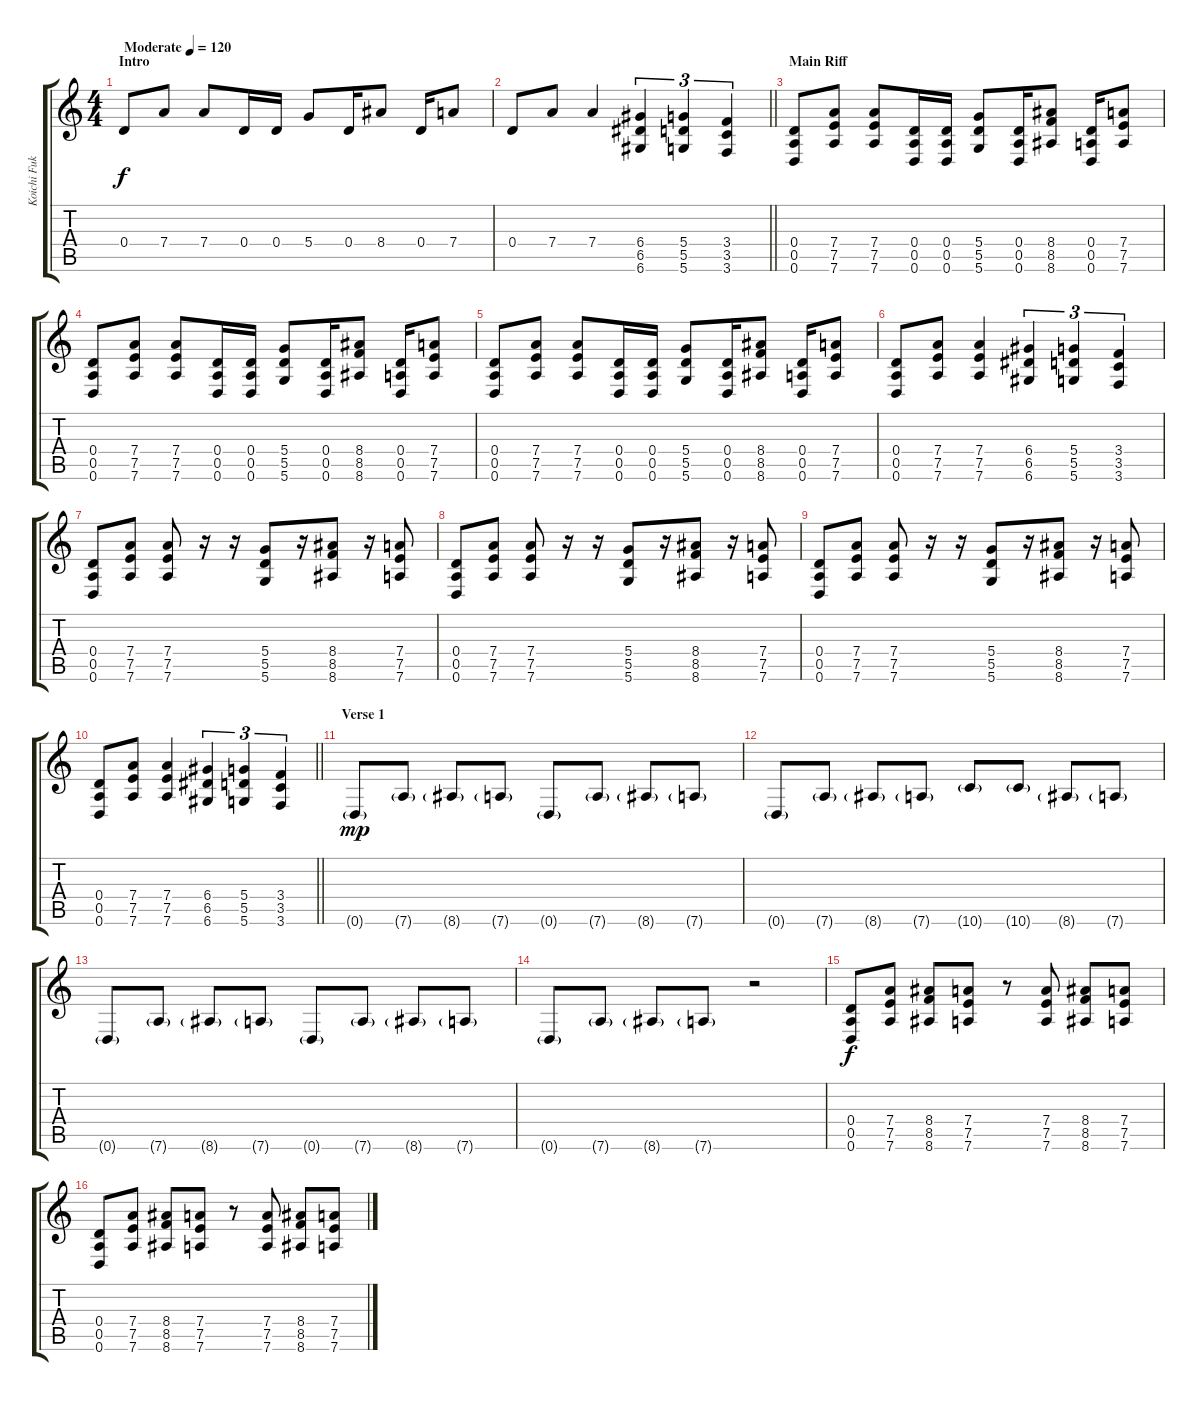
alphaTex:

\track ("Koichi Fukuda" "Koichi Fuk") {instrument distortionguitar}
\staff {score tabs}
\tuning (E4 B3 G3 D3 A2 D2) {hide}
\ts (4 4)
\section ("" "Intro")
\tempo (120 "Moderate")
\clef g2
\ks c
0.4.8{dy f instrument distortionguitar} 7.4.8 7.4.8 0.4.16 0.4.16 5.4.8 0.4.16 8.4.8 0.4.16 7.4.8 |
\barLineRight lightlight
0.4.8 7.4.8 7.4.4 (6.4 6.5 6.6).4{tu (3 2)} (5.4 5.5 5.6).4{tu (3 2)} (3.4 3.5 3.6).4{tu (3 2)} |
\section ("" "Main Riff")
(0.4 0.5 0.6).8 (7.4 7.5 7.6).8 (7.4 7.5 7.6).8 (0.4 0.5 0.6).16 (0.4 0.5 0.6).16 (5.4 5.5 5.6).8 (0.4 0.5 0.6).16 (8.4 8.5 8.6).8 (0.4 0.5 0.6).16 (7.4 7.5 7.6).8 |
(0.4 0.5 0.6).8 (7.4 7.5 7.6).8 (7.4 7.5 7.6).8 (0.4 0.5 0.6).16 (0.4 0.5 0.6).16 (5.4 5.5 5.6).8 (0.4 0.5 0.6).16 (8.4 8.5 8.6).8 (0.4 0.5 0.6).16 (7.4 7.5 7.6).8 |
(0.4 0.5 0.6).8 (7.4 7.5 7.6).8 (7.4 7.5 7.6).8 (0.4 0.5 0.6).16 (0.4 0.5 0.6).16 (5.4 5.5 5.6).8 (0.4 0.5 0.6).16 (8.4 8.5 8.6).8 (0.4 0.5 0.6).16 (7.4 7.5 7.6).8 |
(0.4 0.5 0.6).8 (7.4 7.5 7.6).8 (7.4 7.5 7.6).4 (6.4 6.5 6.6).4{tu (3 2)} (5.4 5.5 5.6).4{tu (3 2)} (3.4 3.5 3.6).4{tu (3 2)} |
(0.4 0.5 0.6).8 (7.4 7.5 7.6).8 (7.4 7.5 7.6).8 r.16 r.16 (5.4 5.5 5.6).8 r.16 (8.4 8.5 8.6).8 r.16 (7.4 7.5 7.6).8 |
(0.4 0.5 0.6).8 (7.4 7.5 7.6).8 (7.4 7.5 7.6).8 r.16 r.16 (5.4 5.5 5.6).8 r.16 (8.4 8.5 8.6).8 r.16 (7.4 7.5 7.6).8 |
(0.4 0.5 0.6).8 (7.4 7.5 7.6).8 (7.4 7.5 7.6).8 r.16 r.16 (5.4 5.5 5.6).8 r.16 (8.4 8.5 8.6).8 r.16 (7.4 7.5 7.6).8 |
\barLineRight lightlight
(0.4 0.5 0.6).8 (7.4 7.5 7.6).8 (7.4 7.5 7.6).4 (6.4 6.5 6.6).4{tu (3 2)} (5.4 5.5 5.6).4{tu (3 2)} (3.4 3.5 3.6).4{tu (3 2)} |
\section ("" "Verse 1")
0.6{g}.8{dy mp} 7.6{g}.8 8.6{g}.8 7.6{g}.8 0.6{g}.8 7.6{g}.8 8.6{g}.8 7.6{g}.8 |
0.6{g}.8 7.6{g}.8 8.6{g}.8 7.6{g}.8 10.6{g}.8 10.6{g}.8 8.6{g}.8 7.6{g}.8 |
0.6{g}.8 7.6{g}.8 8.6{g}.8 7.6{g}.8 0.6{g}.8 7.6{g}.8 8.6{g}.8 7.6{g}.8 |
0.6{g}.8 7.6{g}.8 8.6{g}.8 7.6{g}.8 r.2 |
(0.4 0.5 0.6).8{dy f} (7.4 7.5 7.6).8 (8.4 8.5 8.6).8 (7.4 7.5 7.6).8 r.8 (7.4 7.5 7.6).8 (8.4 8.5 8.6).8 (7.4 7.5 7.6).8 |
(0.4 0.5 0.6).8 (7.4 7.5 7.6).8 (8.4 8.5 8.6).8 (7.4 7.5 7.6).8 r.8 (7.4 7.5 7.6).8 (8.4 8.5 8.6).8 (7.4 7.5 7.6).8
